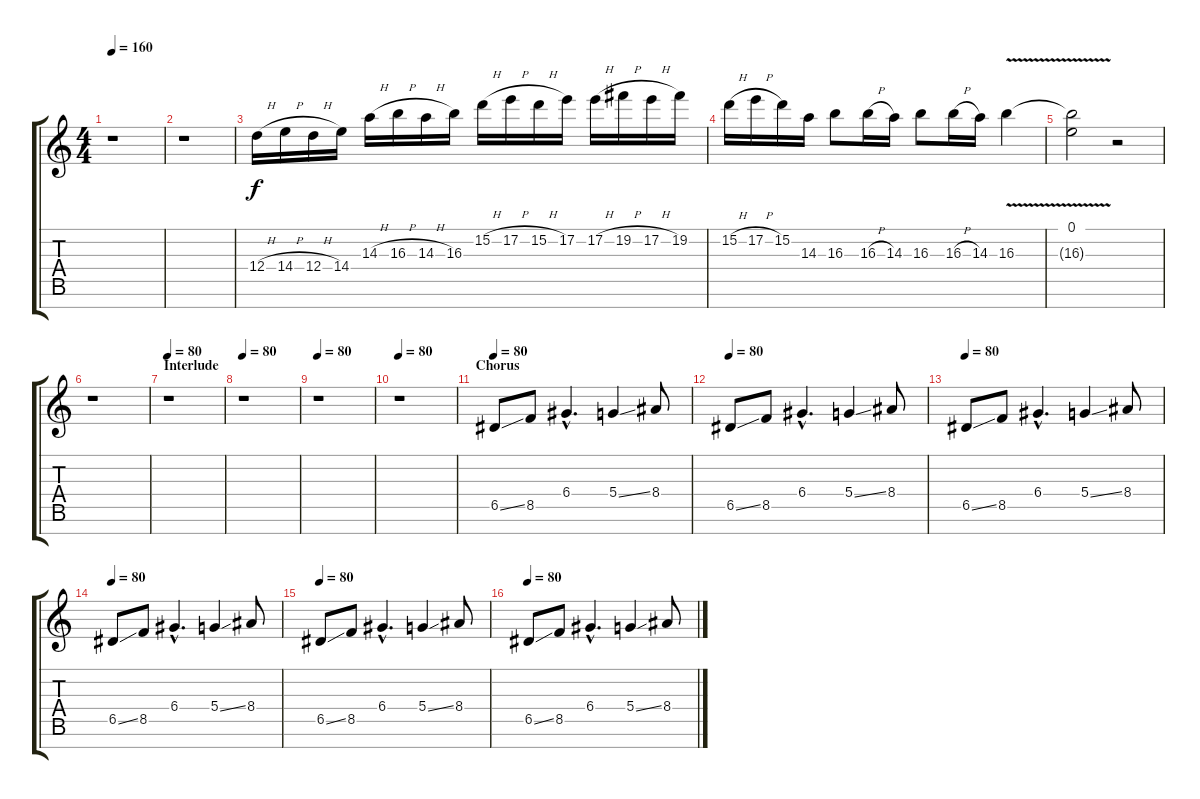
\track "" {instrument distortionguitar}
\staff {score tabs}
\tuning (E4 B3 G3 D3 A2 E2 B1) {hide}
\ts (4 4)
\tempo 160
\clef g2
\ks c
r.1{dy f} |
r.1 |
12.4{h}.16 14.4{h}.16 12.4{h}.16 14.4.16 14.3{h}.16 16.3{h}.16 14.3{h}.16 16.3.16 15.2{h}.16 17.2{h}.16 15.2{h}.16 17.2.16 17.2{h}.16 19.2{h}.16 17.2{h}.16 19.2.16 |
15.2{h}.16 17.2{h}.16 15.2.16 14.3.16 16.3.8 16.3{h}.16 14.3.16 16.3.8 16.3{h}.16 14.3.16 16.3{v}.4 |
(0.1 16.3{t}).2 r.2 |
r.1 |
\section ("" "Interlude")
\tempo 80
r.1 |
\tempo 80
r.1 |
\tempo 80
r.1 |
\tempo 80
r.1 |
\section ("" "Chorus")
\tempo 80
6.5{ss}.8 8.5.8 6.4{hac}.4{d} 5.4{ss}.4 8.4.8 |
\tempo 80
6.5{ss}.8 8.5.8 6.4{hac}.4{d} 5.4{ss}.4 8.4.8 |
\tempo 80
6.5{ss}.8 8.5.8 6.4{hac}.4{d} 5.4{ss}.4 8.4.8 |
\tempo 80
6.5{ss}.8 8.5.8 6.4{hac}.4{d} 5.4{ss}.4 8.4.8 |
\tempo 80
6.5{ss}.8 8.5.8 6.4{hac}.4{d} 5.4{ss}.4 8.4.8 |
\tempo 80
6.5{ss}.8 8.5.8 6.4{hac}.4{d} 5.4{ss}.4 8.4.8
